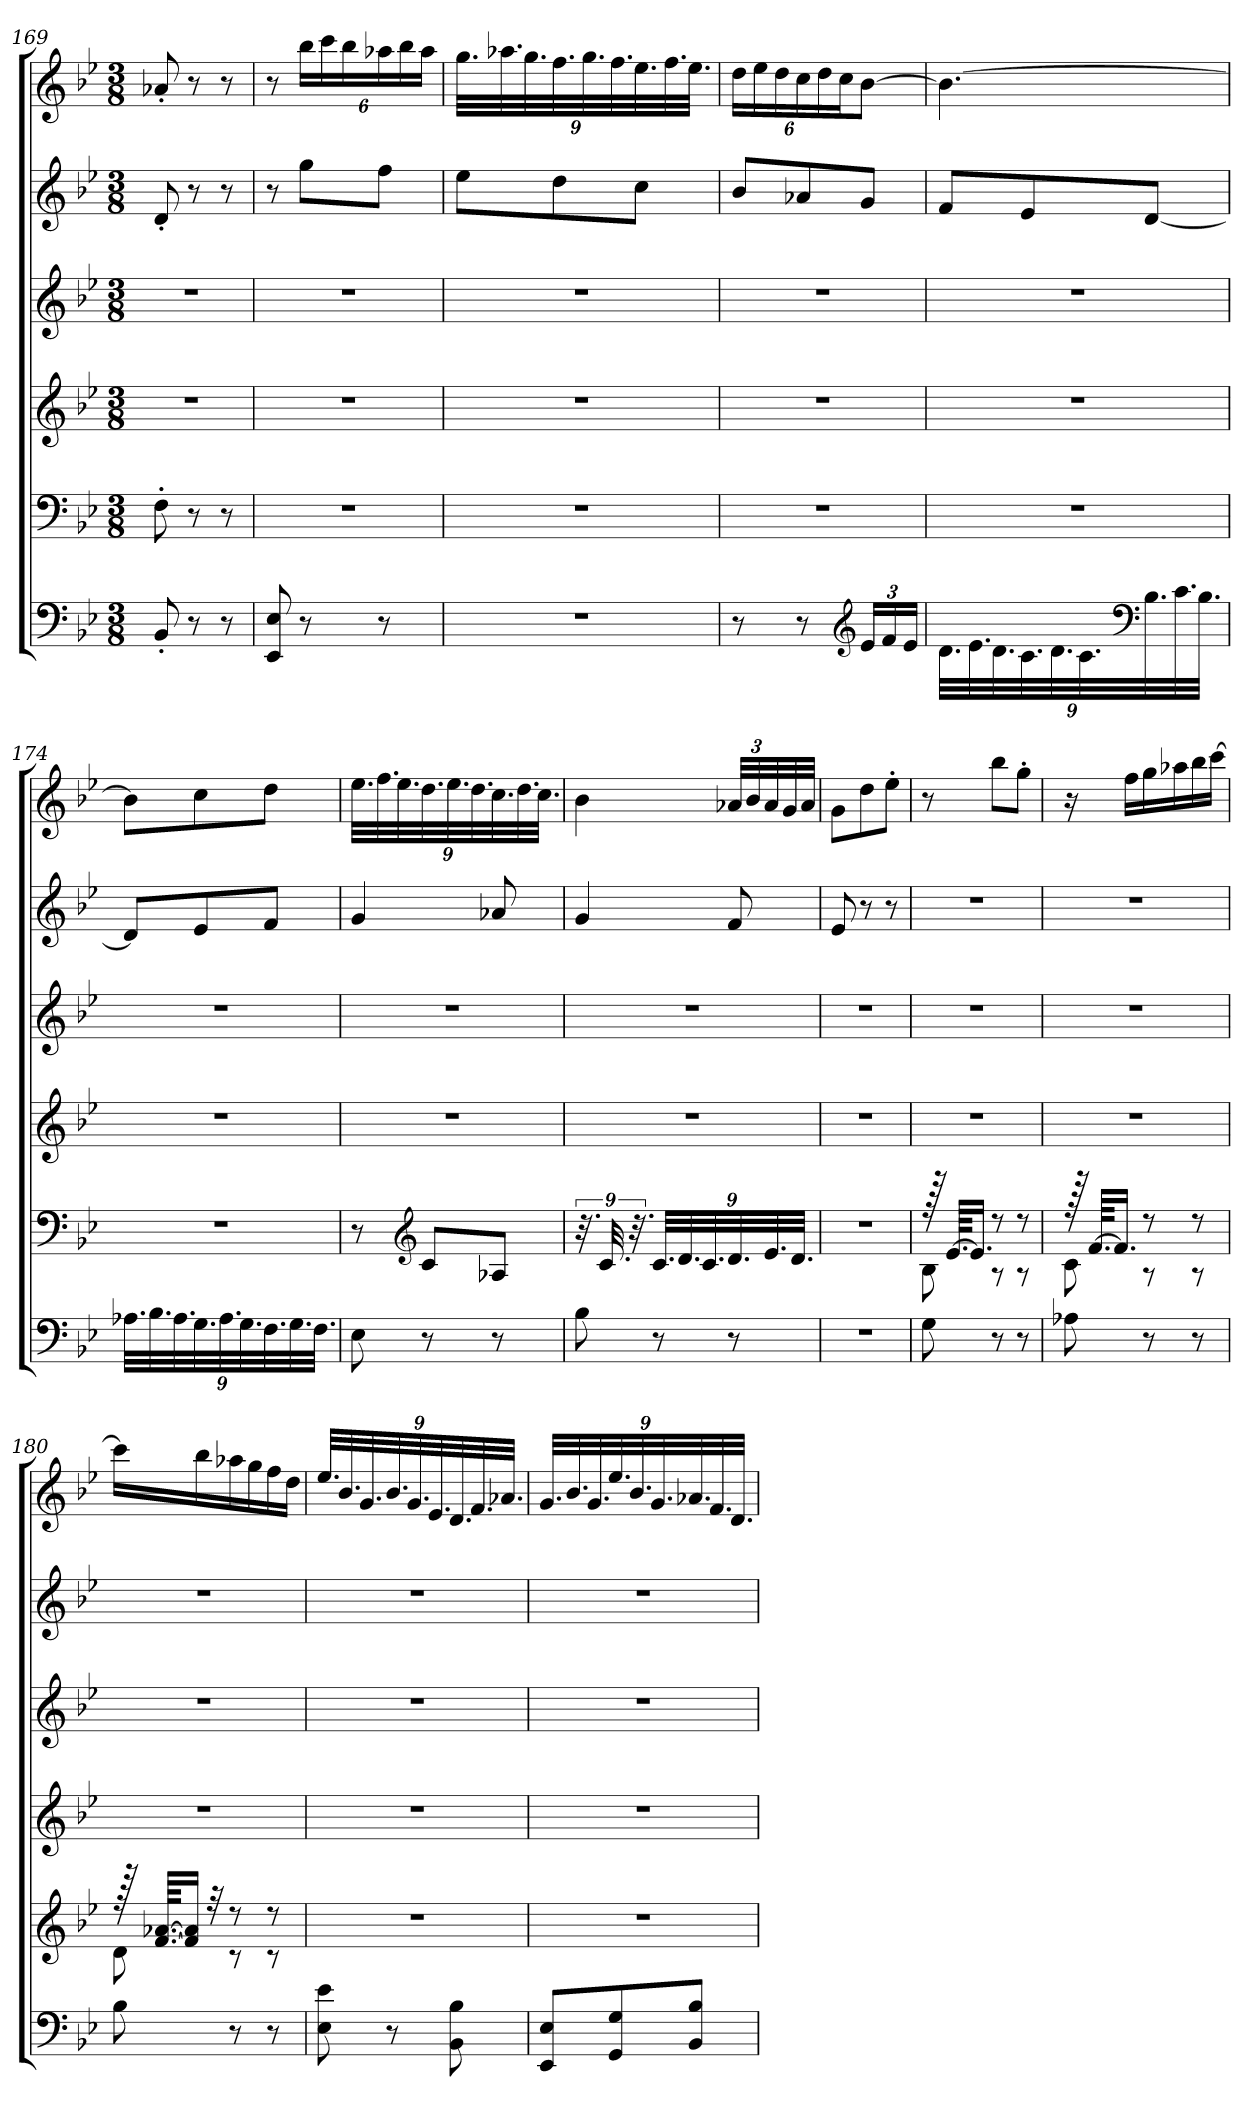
**kern	**kern	**kern	**kern	**kern	**kern
*part5	*part4	*part3	*part2	*part2	*part1
*staff6	*staff5	*staff4	*staff3	*staff2	*staff1
!!LO:LB:g=z
*clefF4	*clefF4	*clefG2	*clefG2	*clefG2	*clefG2
*k[b-e-]	*k[b-e-]	*k[b-e-]	*k[b-e-]	*k[b-e-]	*k[b-e-]
*M3/8	*M3/8	*M3/8	*M3/8	*M3/8	*M3/8
=169	=169	=169	=169	=169	=169
8BB-'/	8F'\	4.r	4.r	8d'/	8a-X'/
*	*	*	*	*	*MM47
8r	8r	.	.	8r	8r
8r	8r	.	.	8r	8r
=170	=170	=170	=170	=170	=170
*	*	*	*	*	*MM56
8EE-/ 8E-/	4.r	4.r	4.r	8r	8r
*	*	*	*	*	*Xbrackettup
8r	.	.	.	8gg\L	24bb-\LL
.	.	.	.	.	24ccc\
.	.	.	.	.	24bb-\
8r	.	.	.	8ff\J	24aa-X\
.	.	.	.	.	24bb-\
.	.	.	.	.	24aa-\JJ
=171	=171	=171	=171	=171	=171
4.r	4.r	4.r	4.r	8ee-\L	36.gg\LLL
.	.	.	.	.	36.aa-X\
.	.	.	.	.	36.gg\
.	.	.	.	8dd\	36.ff\
.	.	.	.	.	36.gg\
.	.	.	.	.	36.ff\
.	.	.	.	8cc\J	36.ee-\
.	.	.	.	.	36.ff\
.	.	.	.	.	36.ee-\JJJ
=172	=172	=172	=172	=172	=172
8r	4.r	4.r	4.r	8b-/L	24dd\LL
.	.	.	.	.	24ee-\
.	.	.	.	.	24dd\
8r	.	.	.	8a-X/	24cc\
.	.	.	.	.	24dd\
.	.	.	.	.	24cc\J
*clefG2	*	*	*	*	*
*Xbrackettup	*	*	*	*	*
24e-/LL	.	.	.	8g/J	[8b-\J
24f/	.	.	.	.	.
24e-/JJ	.	.	.	.	.
!!LO:PB:g=z
=173	=173	=173	=173	=173	=173
*	*	*	*	*	*MM58
36.d\LLL	4.r	4.r	4.r	8f/L	4.b-\_
36.e-\	.	.	.	.	.
36.d\	.	.	.	.	.
36.c\	.	.	.	8e-/	.
36.d\	.	.	.	.	.
36.c\	.	.	.	.	.
*clefF4	*	*	*	*	*
36.B-\	.	.	.	[8d/J	.
36.c\	.	.	.	.	.
36.B-\JJJ	.	.	.	.	.
=174	=174	=174	=174	=174	=174
36.A-X\LLL	4.r	4.r	4.r	8d/L]	8b-\L]
36.B-\	.	.	.	.	.
36.A-\	.	.	.	.	.
36.G\	.	.	.	8e-/	8cc\
36.A-\	.	.	.	.	.
36.G\	.	.	.	.	.
36.F\	.	.	.	8f/J	8dd\J
36.G\	.	.	.	.	.
36.F\JJJ	.	.	.	.	.
=175	=175	=175	=175	=175	=175
*	*	*	*	*	*MM58
8E-\	8r	4.r	4.r	4g/	36.ee-\LLL
.	.	.	.	.	36.ff\
.	.	.	.	.	36.ee-\
*	*clefG2	*	*	*	*
8r	8c/L	.	.	.	36.dd\
.	.	.	.	.	36.ee-\
.	.	.	.	.	36.dd\
8r	8A-X/J	.	.	8a-X/	36.cc\
.	.	.	.	.	36.dd\
.	.	.	.	.	36.cc\JJJ
!!LO:LB:g=z
=176	=176	=176	=176	=176	=176
8B-\	36.r	4.r	4.r	4g/	4b-\
.	36.c/	.	.	.	.
.	36.r	.	.	.	.
8r	36.c/LLL	.	.	.	.
.	36.d/	.	.	.	.
.	36.c/	.	.	.	.
8r	36.d/	.	.	8f/	48a-X/LLL
.	.	.	.	.	48b-/
.	36.e-/	.	.	.	48a-/
.	.	.	.	.	32g/
.	36.d/JJJ	.	.	.	.
*	*	*	*	*	*MM56
.	.	.	.	.	32a-/JJJ
=177	=177	=177	=177	=177	=177
*	*	*	*	*	*MM58
4.r	4.r	4.r	4.r	8e-/	8g\L
.	.	.	.	8r	8dd\
.	.	.	.	8r	8ee-'\J
=178	=178	=178	=178	=178	=178
*	*	*	*	*	*MM58
*	*^	*	*	*	*
8G\	128r	8B-\	4.r	4.r	4.r	8r
.	[64.e-/KKLL	.	.	.	.	.
.	16.e-/JJ]	.	.	.	.	.
8r	8r	8r	.	.	.	8bb-\L
8r	8r	8r	.	.	.	8gg'\J
=179	=179	=179	=179	=179	=179	=179
*	*	*	*	*	*	*MM58
8A-X\	128r	8c\	4.r	4.r	4.r	16r
.	[64.f/KKLL	.	.	.	.	.
.	16.f/JJ]	.	.	.	.	.
.	.	.	.	.	.	16ff\LL
8r	8r	8r	.	.	.	16gg\
.	.	.	.	.	.	16aa-X\
8r	8r	8r	.	.	.	16bb-\
.	.	.	.	.	.	[16ccc\JJ
!!LO:PB:g=z
=180	=180	=180	=180	=180	=180	=180
*	*	*	*	*	*	*MM58
8B-\	128r	8d\	4.r	4.r	4.r	16ccc\LL]
.	[64.f/ [64.a-X/KKLL	.	.	.	.	.
.	16f/] 16a-/]JJ	.	.	.	.	.
.	.	.	.	.	.	16bb-\
.	32r	.	.	.	.	.
8r	8r	8r	.	.	.	16aa-X\
.	.	.	.	.	.	16gg\
8r	8r	8r	.	.	.	16ff\
.	.	.	.	.	.	16dd\JJ
*	*v	*v	*	*	*	*
=181	=181	=181	=181	=181	=181
*	*	*	*	*	*MM58
8E-\ 8e-\	4.r	4.r	4.r	4.r	36.ee-/LLL
.	.	.	.	.	36.b-/
.	.	.	.	.	36.g/
8r	.	.	.	.	36.b-/
.	.	.	.	.	36.g/
.	.	.	.	.	36.e-/
8BB-\ 8B-\	.	.	.	.	36.d/
.	.	.	.	.	36.f/
.	.	.	.	.	36.a-X/JJJ
=182	=182	=182	=182	=182	=182
8EE-/ 8E-/L	4.r	4.r	4.r	4.r	36.g/LLL
.	.	.	.	.	36.b-/
.	.	.	.	.	36.g/
8GG/ 8G/	.	.	.	.	36.ee-/
.	.	.	.	.	36.b-/
.	.	.	.	.	36.g/
8BB-/ 8B-/J	.	.	.	.	36.a-X/
.	.	.	.	.	36.f/
.	.	.	.	.	36.d/JJJ
=	=	=	=	=	=
*-	*-	*-	*-	*-	*-
